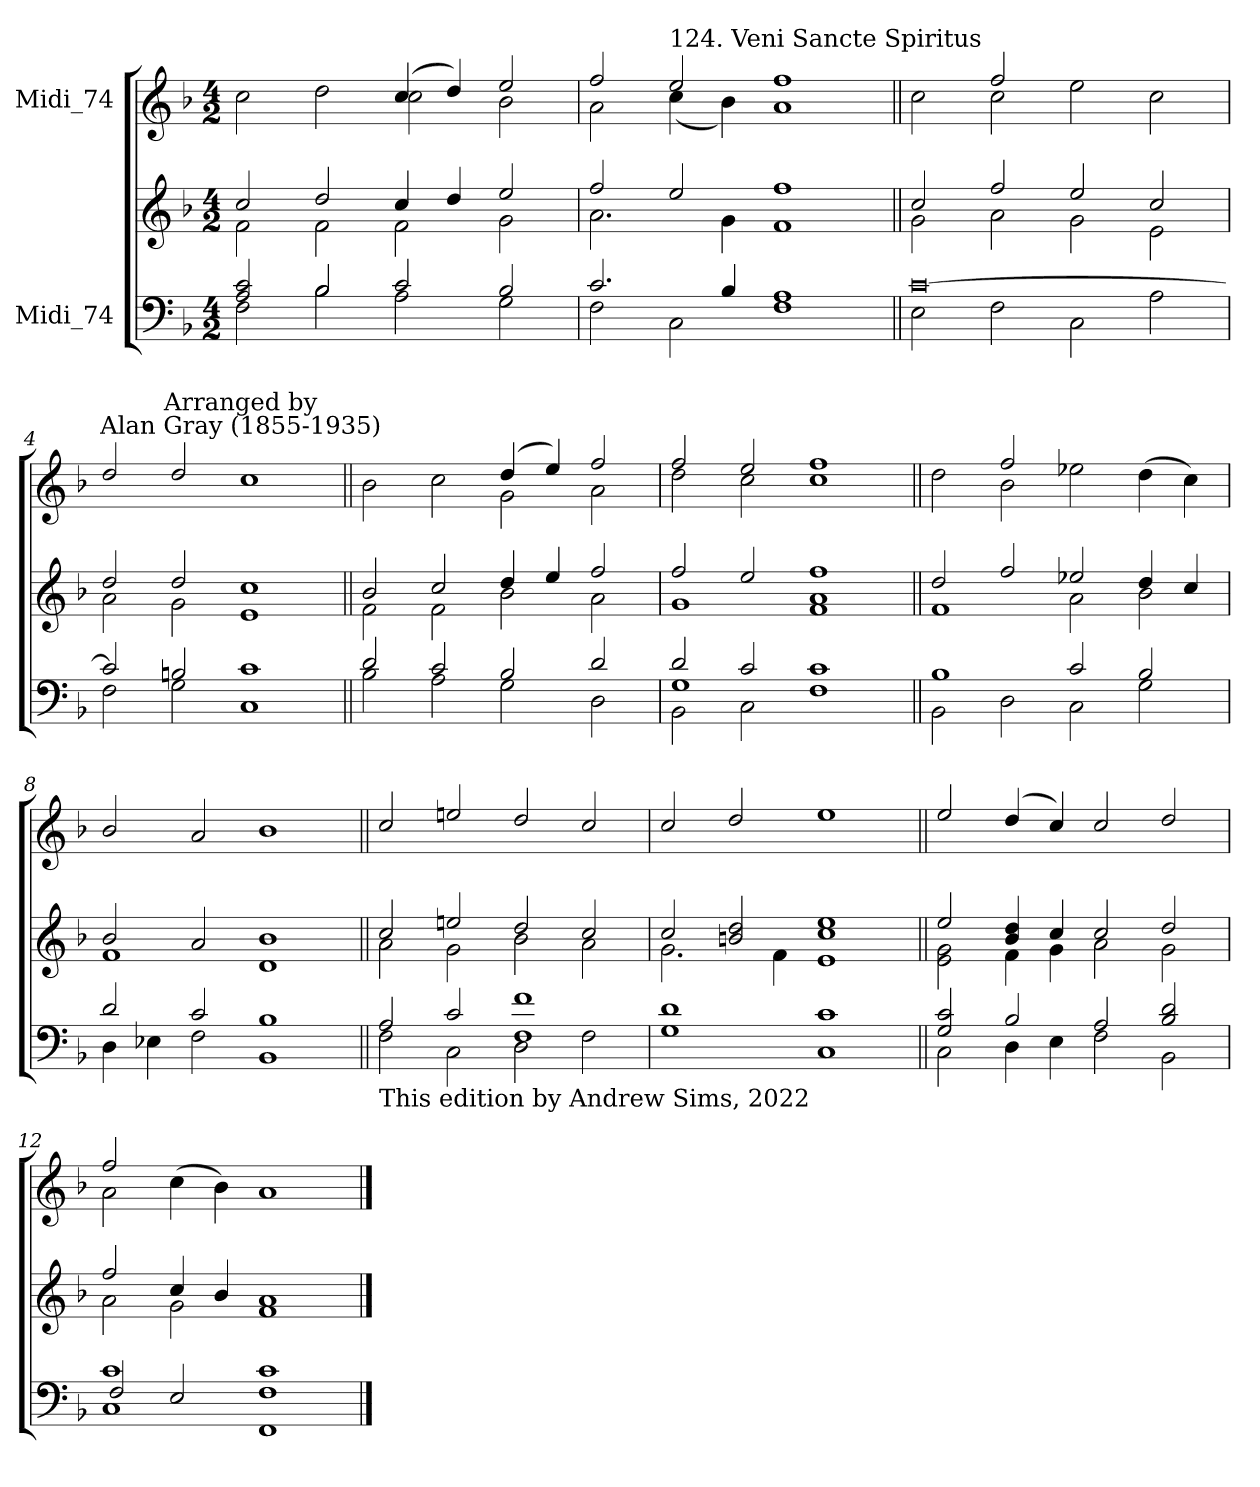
**kern	**kern	**kern
*part2	*part2	*part1
*staff3	*staff2	*staff1
*I"Midi_74	*	*I"Midi_74
*clefF4	*clefG2	*clefG2
*k[b-]	*k[b-]	*k[b-]
*F:	*F:	*F:
*M4/2	*M4/2	*M4/2
=1	=1	=1
*^	*^	*^
*	*^	*	*^	*	*
2A/ 2c/	1ryy	2F\	2cc/	1ryy	2f\	2cc	1ryy
2B-/	.	2B-\	2dd/	.	2f\	2dd	.
2c/	4ryy	2A\	4cc/	4ryy	2f\	(>4cc	2cc\
.	2.ryy	.	4dd/	2.ryy	.	4dd)	.
2B-/	.	2G\	2ee/	.	2g\	2ee	2b-\
=2	=2	=2	=2	=2	=2	=2	=2
2.c/	0ryy	2F\	2ff/	0ryy	2.a\	2ff	2a\
!	!	!	!	!	!	!LO:TX:a:t=124. Veni Sancte Spiritus	!
.	.	2C\	2ee/	.	.	2ee	(<4cc\
4B-/	.	.	.	.	4g\	.	4b-\)
1A/	.	1F\	1ff/	.	1f\	1ff	1a\
=3||	=3||	=3||	=3||	=3||	=3||	=3||	=3||
[0c/	0ryy	2E\	2cc/	0ryy	2g\	2cc	2ryy
.	.	2F\	2ff/	.	2a\	2ff	2cc\
.	.	2C\	2ee/	.	2g\	2ee	1ryy
.	.	2A\	2cc/	.	2e\	2cc	.
=4	=4	=4	=4	=4	=4	=4	=4
2c/]	0ryy	2F\	2dd/	0ryy	2a\	2dd	0ryy
2Bn/	.	2G\	2dd/	.	2g\	2dd	.
!	!	!	!	!	!	!LO:TX:a:cj:t=Arranged by\nAlan Gray (1855-1935)	!
1c/	.	1C\	1cc/	.	1e\	1cc	.
!!LO:LB:g=z	!!
=5||	=5||	=5||	=5||	=5||	=5||	=5||	=5||
2d/	1ryy	2B-\	2b-/	1ryy	2f\	2b-	1ryy
2c/	.	2A\	2cc/	.	2f\	2cc	.
2B-/	4ryy	2G\	4dd/	4ryy	2b-\	(>4dd	2g\
.	2.ryy	.	4ee/	2.ryy	.	4ee)	.
2d/	.	2D\	2ff/	.	2a\	2ff	2a\
=6	=6	=6	=6	=6	=6	=6	=6
2d/	1G\	2BB-\	2ff/	0ryy	1g\	2ff	2dd\
2c/	.	2C\	2ee/	.	.	2ee	2cc\
1c/	1ryy	1F\	1ff/	.	1f\ 1a\	1ff	1cc\
=7||	=7||	=7||	=7||	=7||	=7||	=7||	=7||
1B-/	0ryy	2BB-\	2dd/	0ryy	1f\	2dd	2ryy
.	.	2D\	2ff/	.	.	2ff	2b-\
2c/	.	2C\	2ee-X/	.	2a\	2ee-X	1ryy
2B-/	.	2G\	4dd/	.	2b-\	(>4dd	.
.	.	.	4cc/	.	.	4cc)	.
=8	=8	=8	=8	=8	=8	=8	=8
2d/	0ryy	4D\	2b-/	0ryy	1f\	2b-/	0ryy
.	.	4E-X\	.	.	.	.	.
2c/	.	2F\	2a/	.	.	2a	.
1B-/	.	1BB-\	1b-/	.	1d\	1b-	.
!!LO:LB:g=z	!!
=9||	=9||	=9||	=9||	=9||	=9||	=9||	=9||
!LO:TX:b:t=This edition by Andrew Sims, 2022	!	!	!	!	!	!	!
2A/	1ryy	2F\	2cc/	0ryy	2a\	2cc	0ryy
2c/	.	2C\	2een/	.	2g\	2een	.
1f/	1F\	2D\	2dd/	.	2b-\	2dd	.
.	.	2F\	2cc/	.	2a\	2cc	.
=10	=10	=10	=10	=10	=10	=10	=10
1d/	0ryy	1G\	2cc/	0ryy	2.g\	2cc	0ryy
.	.	.	2bn/ 2dd/	.	.	2dd	.
.	.	.	.	.	4f\	.	.
1c/	.	1C\	1cc/ 1ee/	.	1e\	1ee	.
=11||	=11||	=11||	=11||	=11||	=11||	=11||	=11||
2G/ 2c/	0ryy	2C\	2ee/	0ryy	2e\ 2g\	2ee	0ryy
2B-/	.	4D\	4b-/ 4dd/	.	4f\	(>4dd	.
.	.	4E\	4cc/	.	4g\	4cc)	.
2A/	.	2F\	2cc/	.	2a\	2cc	.
2B-/ 2d/	.	2BB-\	2dd/	.	2g\	2dd	.
=12	=12	=12	=12	=12	=12	=12	=12
1c/	2F/	1C\	2ff/	0ryy	2a\	2ff	2a\
.	2E/	.	4cc/	.	2g\	(>4cc	1.ryy
.	.	.	4b-/	.	.	4b-)	.
1c/	1F\	1FF\	1a/	.	1f\	1a	.
*v	*v	*v	*	*	*	*v	*v
*	*v	*v	*v	*
==	==	==
*-	*-	*-
